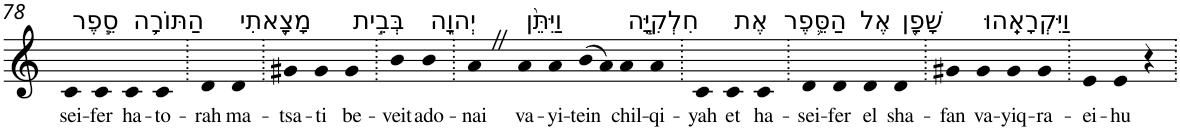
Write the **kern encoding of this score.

**kern	**text
*part1	*part1
*staff1	*staff1
*I"Piano	*
*I'Pno	*
!!LO:PB:g=z
*clefG2	*
*k[]	*
=78	=78
!LO:TX:a:t=סֵ֧פֶר	!
!	!LO:LY:b
4c	sei-
!	!LO:LY:b
4c	-fer
!LO:TX:a:t=הַתּוֹרָ֛ה	!
!	!LO:LY:b
4c	ha-
!	!LO:LY:b
4c	-to-
=79.	=79.
!	!LO:LY:b
4d	-rah
!LO:TX:a:t=מָצָ֖אתִי	!
!	!LO:LY:b
4d	ma-
=80.	=80.
!	!LO:LY:b
4g#X	-tsa-
!	!LO:LY:b
4g#	-ti
!LO:TX:a:t=בְּבֵ֣ית	!
!	!LO:LY:b
4g#	be-
=81.	=81.
!	!LO:LY:b
4b	-veit
!LO:TX:a:t=יְהוָ֑ה	!
!	!LO:LY:b
4b	ado-
=82.	=82.
!	!LO:LY:b
4aZ	-nai
!LO:TX:a:t=וַיִּתֵּ֨ן	!
!	!LO:LY:b
4a	va-
!	!LO:LY:b
4a	-yi-
!	!LO:LY:b
(>8b	-tein
8a)	.
!LO:TX:a:t=חִלְקִיָּ֧ה	!
!	!LO:LY:b
4a	chil-
!	!LO:LY:b
4a	-qi-
=83.	=83.
!	!LO:LY:b
4c	-yah
!LO:TX:a:t=אֶת	!
!	!LO:LY:b
4c	et
!LO:TX:a:t=הַסֵּ֛פֶר	!
!	!LO:LY:b
4c	ha-
=84.	=84.
!	!LO:LY:b
4d	-sei-
!	!LO:LY:b
4d	-fer
!LO:TX:a:t=אֶל	!
!	!LO:LY:b
4d	el
!LO:TX:a:t=שָׁפָ֖ן	!
!	!LO:LY:b
4d	sha-
=85.	=85.
!	!LO:LY:b
4g#X	-fan
!LO:TX:a:t=וַיִּקְרָאֵֽהוּ	!
!	!LO:LY:b
4g#	va-
!	!LO:LY:b
4g#	-yiq-
!	!LO:LY:b
4g#	-ra-
=86.	=86.
!	!LO:LY:b
4e	-ei-
!	!LO:LY:b
4e	-hu
4r	.
=.	=.
*-	*-
